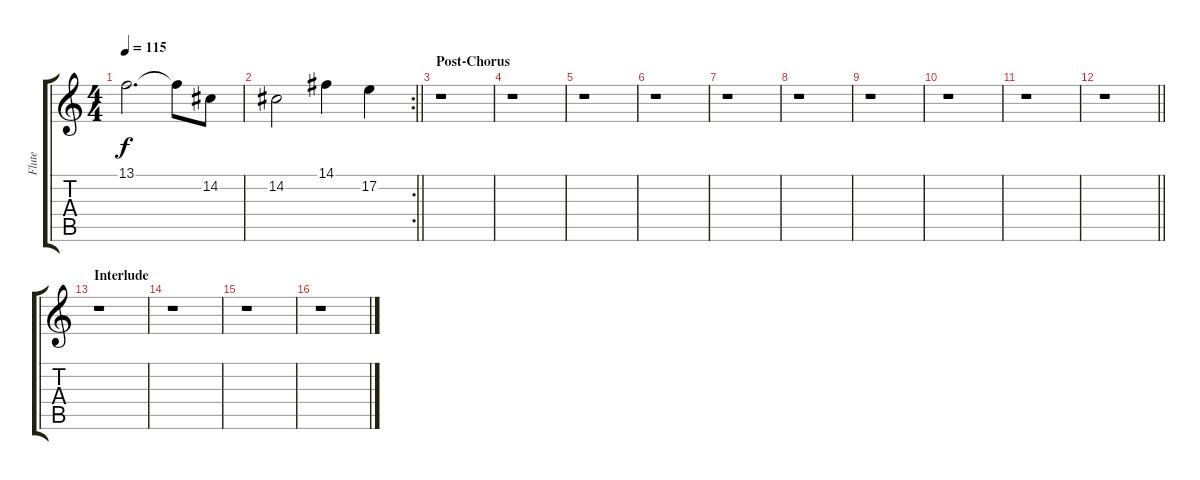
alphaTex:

\track ("Flute" "Flute") {instrument panflute}
\staff {score tabs}
\tuning (E4 B3 G3 D3 A2 E2) {hide}
\ts (4 4)
\tempo 115
\clef g2
\ks c
13.1.2{d dy f} 13.1{t}.8 14.2.8 |
\rc 2
\barLineRight lightlight
14.2.2 14.1.4 17.2.4 |
\section ("" "Post-Chorus")
r.1 |
r.1 |
r.1 |
r.1 |
r.1 |
r.1 |
r.1 |
r.1 |
r.1 |
\barLineRight lightlight
r.1 |
\section ("" "Interlude")
r.1 |
r.1 |
r.1 |
r.1
